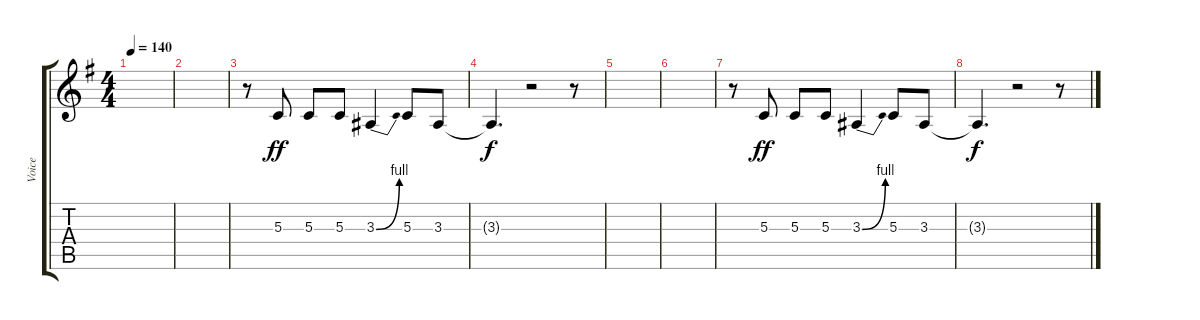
\track ("Voice" "Voice") {instrument lead2sawtooth}
\staff {score tabs}
\tuning (E4 B3 G3 D3 A2 E2) {hide}
\ts (4 4)
\tempo 140
\clef g2
\ks g
|
|
r.8{volume 10} 5.3.8{dy ff} 5.3.8 5.3.8 3.3{be (bend 0 0 60 4)}.4 5.3.8 3.3.8 |
3.3{t}.4{d dy f} r.2 r.8 |
|
|
r.8 5.3.8{dy ff} 5.3.8 5.3.8 3.3{be (bend 0 0 60 4)}.4 5.3.8 3.3.8 |
3.3{t}.4{d dy f} r.2 r.8
